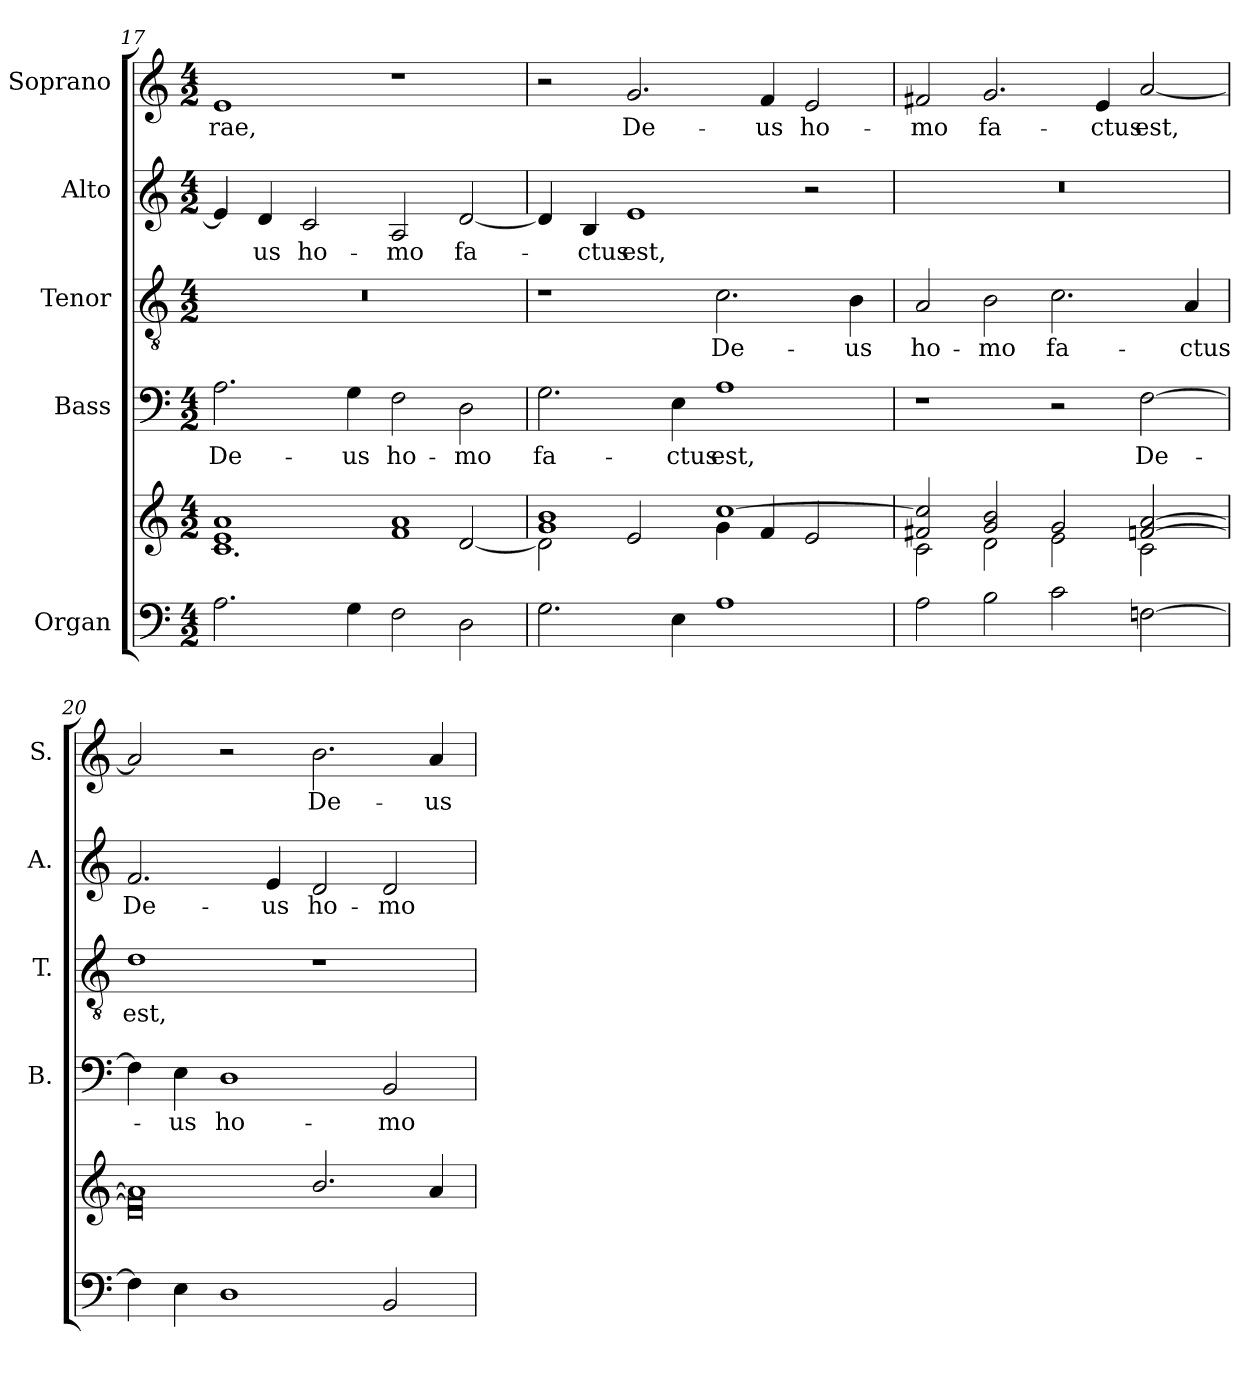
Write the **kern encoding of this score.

**kern	**kern	**kern	**text	**kern	**text	**kern	**text	**kern	**text
*part5	*part5	*part4	*part4	*part3	*part3	*part2	*part2	*part1	*part1
*staff6	*staff5	*staff4	*staff4	*staff3	*staff3	*staff2	*staff2	*staff1	*staff1
*I"Organ	*	*I"Bass	*	*I"Tenor	*	*I"Alto	*	*I"Soprano	*
*	*	*I'B.	*	*I'T.	*	*I'A.	*	*I'S.	*
*clefF4	*clefG2	*clefF4	*	*clefGv2	*	*clefG2	*	*clefG2	*
*	*	*	*	*ITrd7c12	*	*	*	*	*
*k[]	*k[]	*k[]	*	*k[]	*	*k[]	*	*k[]	*
*C:	*C:	*C:	*	*C:	*	*C:	*	*C:	*
*M4/2	*M4/2	*M4/2	*	*M4/2	*	*M4/2	*	*M4/2	*
=17	=17	=17	=17	=17	=17	=17	=17	=17	=17
*	*^	*	*	*	*	*	*	*	*
!	!	!	!	!LO:LY:b:color=#000000	!LO:N:vis=1	!	!	!	!	!
!	!	!	!	!	!	!	!	!	!	!LO:LY:b:color=#000000
2.Ai\	1ei 1ai	1.ci	2.Ai\	De-	0r	.	4ei/]	.	1ei	-rae,
!	!	!	!	!	!	!	!	!LO:LY:b:color=#000000	!	!
.	.	.	.	.	.	.	4di/	-us	.	.
!	!	!	!	!	!	!	!	!LO:LY:b:color=#000000	!	!
.	.	.	.	.	.	.	2ci/	ho-	.	.
!	!	!	!	!LO:LY:b:color=#000000	!	!	!	!	!	!
4Gi\	.	.	4Gi\	-us	.	.	.	.	.	.
!	!	!	!	!LO:LY:b:color=#000000	!	!	!	!	!	!
!	!	!	!	!	!	!	!	!LO:LY:b:color=#000000	!	!
2Fi\	1fi 1ai	.	2Fi\	ho-	.	.	2Ai/	-mo	1r	.
!	!	!	!	!LO:LY:b:color=#000000	!	!	!	!	!	!
!	!	!	!	!	!	!	!	!LO:LY:b:color=#000000	!	!
2Di\	.	[2di/	2Di\	-mo	.	.	[2di/	fa-	.	.
=18	=18	=18	=18	=18	=18	=18	=18	=18	=18	=18
!	!	!	!	!LO:LY:b:color=#000000	!	!	!	!	!	!
2.Gi\	1gi 1bi	2di\]	2.Gi\	fa-	1r	.	4di/]	.	2r	.
!	!	!	!	!	!	!	!	!LO:LY:b:color=#000000	!	!
.	.	.	.	.	.	.	4Bi/	-ctus	.	.
!	!	!	!	!	!	!	!	!LO:LY:b:color=#000000	!	!
!	!	!	!	!	!	!	!	!	!	!LO:LY:b:color=#000000
.	.	2ei/	.	.	.	.	1ei	est,	2.gi/	De-
!	!	!	!	!LO:LY:b:color=#000000	!	!	!	!	!	!
4Ei\	.	.	4Ei\	-ctus	.	.	.	.	.	.
!	!	!	!	!LO:LY:b:color=#000000	!	!	!	!	!	!
!	!	!	!	!	!	!LO:LY:b:color=#000000	!	!	!	!
1Ai	[1cci	4gi\	1Ai	est,	2.Ci\	De-	.	.	.	.
!	!	!	!	!	!	!	!	!	!	!LO:LY:b:color=#000000
.	.	4fi/	.	.	.	.	.	.	4fi/	-us
!	!	!	!	!	!	!	!	!	!	!LO:LY:b:color=#000000
.	.	2ei/	.	.	.	.	2r	.	2ei/	ho-
!	!	!	!	!	!	!LO:LY:b:color=#000000	!	!	!	!
.	.	.	.	.	4BBi\	-us	.	.	.	.
=19	=19	=19	=19	=19	=19	=19	=19	=19	=19	=19
!	!	!	!	!	!	!LO:LY:b:color=#000000	!LO:N:vis=1	!	!	!
!	!	!	!	!	!	!	!	!	!	!LO:LY:b:color=#000000
2Ai\	2f#Xi/ 2cci]	2ci\	1r	.	2AAi/	ho-	0r	.	2f#Xi/	-mo
!	!	!	!	!	!	!LO:LY:b:color=#000000	!	!	!	!
!	!	!	!	!	!	!	!	!	!	!LO:LY:b:color=#000000
2Bi\	2gi/ 2bi	2di\	.	.	2BBi\	-mo	.	.	2.gi/	fa-
!	!	!	!	!	!	!LO:LY:b:color=#000000	!	!	!	!
2ci\	2gi/	2ei\	2r	.	2.Ci\	fa-	.	.	.	.
!	!	!	!	!	!	!	!	!	!	!LO:LY:b:color=#000000
.	.	.	.	.	.	.	.	.	4ei/	-ctus
!	!	!	!	!LO:LY:b:color=#000000	!	!	!	!	!	!
!	!	!	!	!	!	!	!	!	!	!LO:LY:b:color=#000000
[2Fni\	[2fni/ [2ai	2ci\	[2Fi\	De-	.	.	.	.	[2ai/	est,
!	!	!	!	!	!	!LO:LY:b:color=#000000	!	!	!	!
.	.	.	.	.	4AAi/	-ctus	.	.	.	.
!!LO:LB:g=z
=20	=20	=20	=20	=20	=20	=20	=20	=20	=20	=20
!	!	!	!	!	!	!LO:LY:b:color=#000000	!	!	!	!
!	!	!	!	!	!	!	!	!LO:LY:b:color=#000000	!	!
4Fi\]	1ai]	0di 0fi]	4Fi\]	.	1Di	est,	2.fi/	De-	2ai/]	.
!	!	!	!	!LO:LY:b:color=#000000	!	!	!	!	!	!
4Ei\	.	.	4Ei\	-us	.	.	.	.	.	.
!	!	!	!	!LO:LY:b:color=#000000	!	!	!	!	!	!
1Di	.	.	1Di	ho-	.	.	.	.	2r	.
!	!	!	!	!	!	!	!	!LO:LY:b:color=#000000	!	!
.	.	.	.	.	.	.	4ei/	-us	.	.
!	!	!	!	!	!	!	!	!LO:LY:b:color=#000000	!	!
!	!	!	!	!	!	!	!	!	!	!LO:LY:b:color=#000000
.	2.bi/	.	.	.	1r	.	2di/	ho-	2.bi\	De-
!	!	!	!	!LO:LY:b:color=#000000	!	!	!	!	!	!
!	!	!	!	!	!	!	!	!LO:LY:b:color=#000000	!	!
2BBi/	.	.	2BBi/	-mo	.	.	2di/	-mo	.	.
!	!	!	!	!	!	!	!	!	!	!LO:LY:b:color=#000000
.	4ai/	.	.	.	.	.	.	.	4ai/	-us
*	*v	*v	*	*	*	*	*	*	*	*
=	=	=	=	=	=	=	=	=	=
*-	*-	*-	*-	*-	*-	*-	*-	*-	*-
